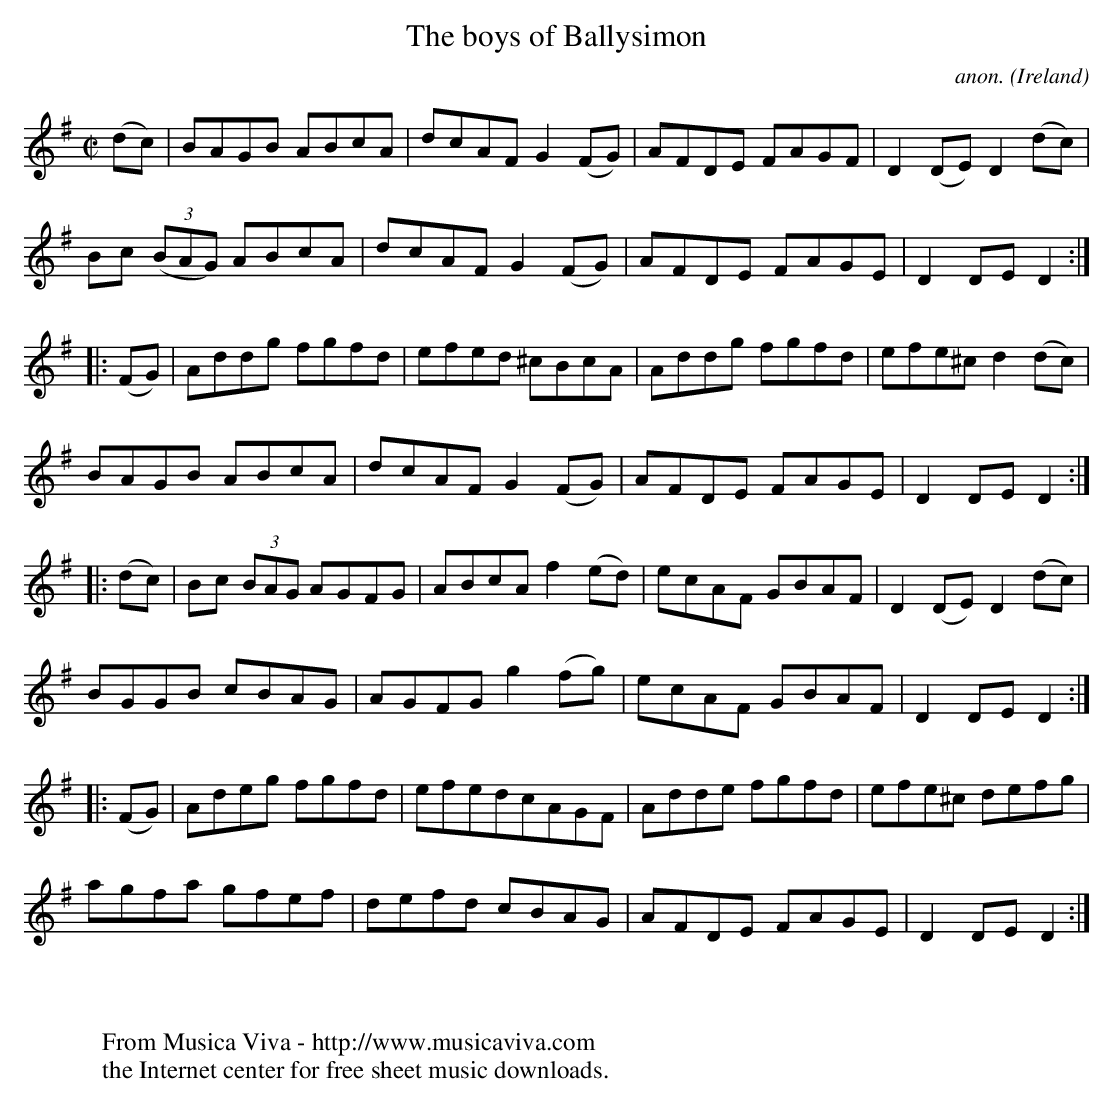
X:1
T: The boys of Ballysimon
C: anon.
O: Ireland
9.abc
M: C|
L: 1/8
K: Dmix
(dc)|BAGB ABcA|dcAF G2 (FG)|AFDE FAGF|D2 (DE) D2 (dc)|
Bc (3(BAG) ABcA|dcAF G2 (FG)|AFDE FAGE|D2 DE D2:|
|:(FG)|Addg fgfd|efed ^cBcA|Addg fgfd|efe^c d2 (dc)|
BAGB ABcA|dcAF G2 (FG)|AFDE FAGE|D2 DE D2:|
|:(dc)|Bc (3BAG AGFG|ABcA f2 (ed)|ecAF GBAF|D2 (DE) D2 (dc)|
BGGB cBAG|AGFG g2 (fg)|ecAF GBAF|D2 DE D2:|
|:(FG)|Adeg fgfd|efed ^ cAGF|Adde fgfd|efe^c defg|
agfa gfef|defd cBAG|AFDE FAGE|D2 DE D2:|
W:
W:
W: From Musica Viva - http://www.musicaviva.com
W: the Internet center for free sheet music downloads.
